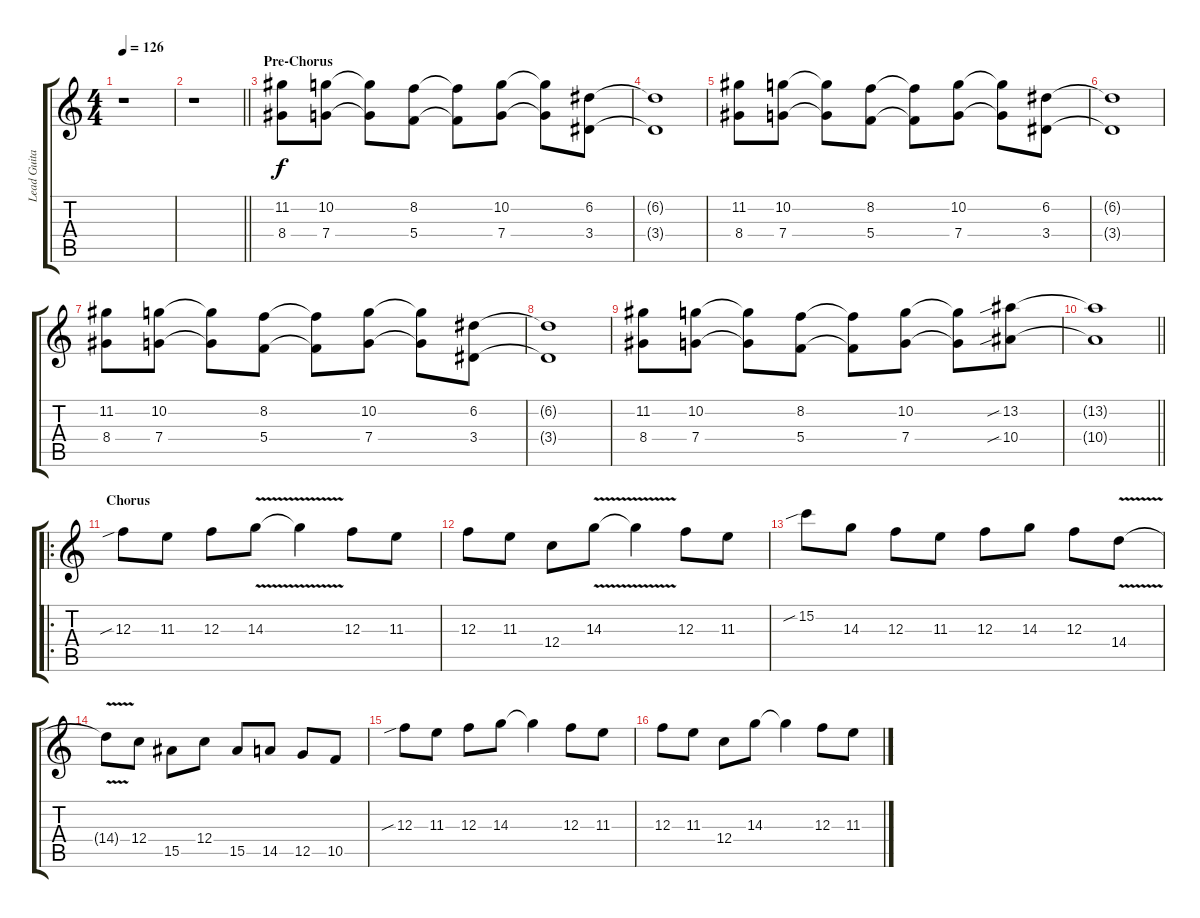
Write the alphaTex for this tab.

\track ("Lead Guitar (elec. w/dist.)" "Lead Guita") {instrument distortionguitar}
\staff {score tabs}
\tuning (D4 A3 F3 C3 G2 C2) {hide}
\ts (4 4)
\tempo 126
\clef g2
\ks c
r.1{dy f} |
\barLineRight lightlight
r.1 |
\section ("" "Pre-Chorus")
(11.2 8.4).8 (10.2 7.4).8 (10.2{t} 7.4{t}).8 (8.2 5.4).8 (8.2{t} 5.4{t}).8 (10.2 7.4).8 (10.2{t} 7.4{t}).8 (6.2 3.4).8 |
(6.2{t} 3.4{t}).1 |
(11.2 8.4).8 (10.2 7.4).8 (10.2{t} 7.4{t}).8 (8.2 5.4).8 (8.2{t} 5.4{t}).8 (10.2 7.4).8 (10.2{t} 7.4{t}).8 (6.2 3.4).8 |
(6.2{t} 3.4{t}).1 |
(11.2 8.4).8 (10.2 7.4).8 (10.2{t} 7.4{t}).8 (8.2 5.4).8 (8.2{t} 5.4{t}).8 (10.2 7.4).8 (10.2{t} 7.4{t}).8 (6.2 3.4).8 |
(6.2{t} 3.4{t}).1 |
(11.2 8.4).8 (10.2 7.4).8 (10.2{t} 7.4{t}).8 (8.2 5.4).8 (8.2{t} 5.4{t}).8 (10.2 7.4).8 (10.2{t} 7.4{t}).8 (13.2{sib} 10.4{sib}).8 |
\barLineRight lightlight
(13.2{t} 10.4{t}).1 |
\ro
\section ("" "Chorus")
12.3{sib}.8 11.3.8 12.3.8 14.3{v}.8 14.3{t}.4 12.3.8 11.3.8 |
12.3.8 11.3.8 12.4.8 14.3{v}.8 14.3{t}.4 12.3.8 11.3.8 |
15.2{sib}.8 14.3.8 12.3.8 11.3.8 12.3.8 14.3.8 12.3.8 14.4{v}.8 |
14.4{v t}.8 12.4.8 15.5.8 12.4.8 15.5.8 14.5.8 12.5.8 10.5.8 |
12.3{sib}.8 11.3.8 12.3.8 14.3.8 14.3{t}.4 12.3.8 11.3.8 |
12.3.8 11.3.8 12.4.8 14.3.8 14.3{t}.4 12.3.8 11.3.8
